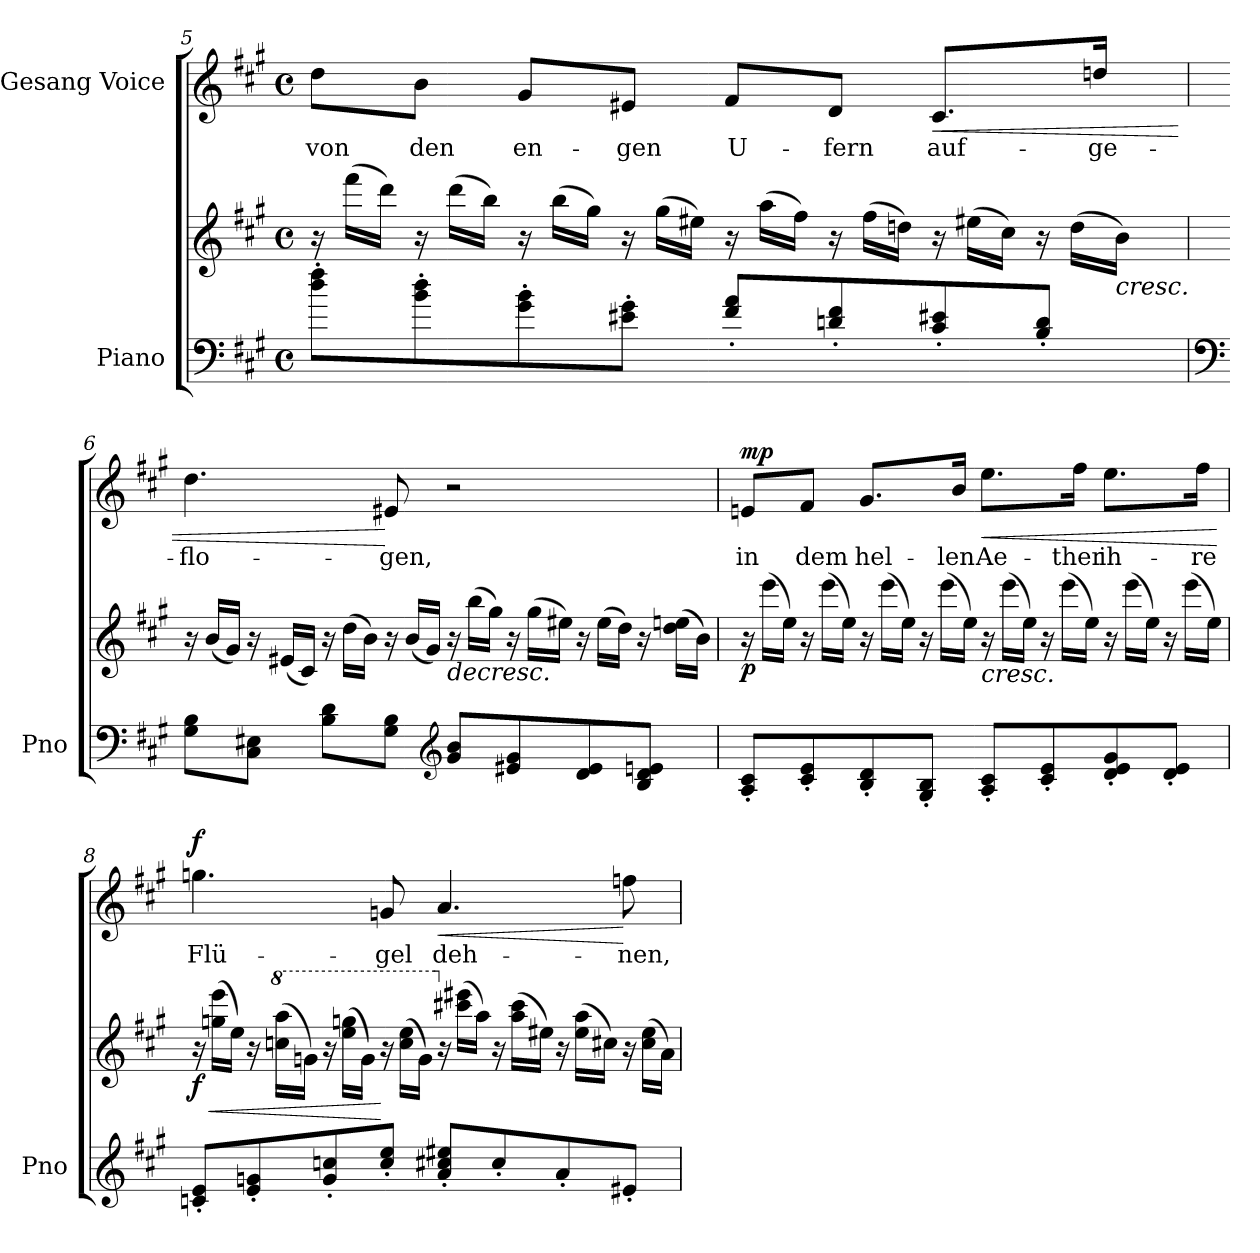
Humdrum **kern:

**kern	**kern	**dynam	**kern	**text	**dynam
*part2	*part2	*part2	*part1	*part1	*part1
*staff3	*staff2	*staff2/3	*staff1	*staff1	*staff1
*I"Piano	*	*	*I"Gesang Voice	*	*
*I'Pno	*	*	*	*	*
!!LO:LB:g=z
*clefF4	*clefG2	*	*clefG2	*	*
*k[f#c#g#]	*k[f#c#g#]	*	*k[f#c#g#]	*	*
*M4/4	*M4/4	*	*M4/4	*	*
*met(c)	*met(c)	*	*met(c)	*	*
*	*Xtuplet	*	*	*	*
=5	=5	=5	=5	=5	=5
!	!	!	!	!LO:LY:b	!
8dd\' 8ff#\'L	24r	.	8dd\L	von	.
.	(>24fff#\LL	.	.	.	.
.	24ddd\JJ)	.	.	.	.
!	!	!	!	!LO:LY:b	!
8b\' 8dd\'	24r	.	8b\J	den	.
.	(>24ddd\LL	.	.	.	.
.	24bb\JJ)	.	.	.	.
!	!	!	!	!LO:LY:b	!
8g#\' 8b\'	24r	.	8g#/L	en-	.
.	(>24bb\LL	.	.	.	.
.	24gg#\JJ)	.	.	.	.
!	!	!	!	!LO:LY:b	!
8e#X\' 8g#\'J	24r	.	8e#X/J	-gen	.
.	(>24gg#\LL	.	.	.	.
.	24ee#X\JJ)	.	.	.	.
!	!	!	!	!LO:LY:b	!
8f#/' 8a/'L	24r	.	8f#/L	U-	.
.	(>24aa\LL	.	.	.	.
.	24ff#\JJ)	.	.	.	.
!	!	!	!	!LO:LY:b	!
8dn/' 8f#/'	24r	.	8d/J	-fern	.
.	(>24ff#\LL	.	.	.	.
.	24ddn\JJ)	.	.	.	.
!	!	!	!	!LO:LY:b	!LO:HP:b
8c#/' 8e#X/'	24r	.	8.c#/L	auf-	<
.	(>24ee#X\LL	.	.	.	.
.	24cc#\JJ)	.	.	.	.
8B/' 8d/'J	24r	.	.	.	.
.	(>24dd\LL	.	.	.	.
!	!	!	!	!LO:LY:b	!
.	.	.	16ddn/Jk	-ge-	.
!	!	!LO:HP:b	!	!	!
.	24b\JJ)	<	.	.	.
=6	=6	=6	=6	=6	=6
*clefF4	*	*	*	*	*
!	!	!	!	!LO:LY:b	!
8G#\ 8B\L	24r	.	4.dd\	-flo-	.
.	(<24b/LL	.	.	.	.
.	24g#/JJ)	.	.	.	.
8C#\ 8E#X\J	24r	.	.	.	.
.	(<24e#X/LL	.	.	.	.
.	24c#/JJ)	.	.	.	.
8B\ 8d\L	24r	.	.	.	.
.	(>24dd\LL	.	.	.	.
.	24b\JJ)	.	.	.	.
!	!	!	!	!LO:LY:b	!
8G#\ 8B\J	24r	.	8e#X/	-gen,	[
.	(<24b/LL	.	.	.	.
.	24g#/JJ)	.	.	.	.
*clefG2	*	*	*	*	*
!	!	!LO:HP:b	!	!	!
8g#/ 8b/L	24r	>	2r	.	.
.	(>24bb\LL	.	.	.	.
.	24gg#\JJ)	.	.	.	.
8e#X/ 8g#/	24r	.	.	.	.
.	(>24gg#\LL	.	.	.	.
.	24ee#X\JJ)	.	.	.	.
8d/ 8e#/	24r	.	.	.	.
.	(>24ee#\LL	.	.	.	.
.	24dd\JJ)	.	.	.	.
8B/ 8d/ 8en/J	24r	.	.	.	.
.	(>24dd\ 24een\LL	.	.	.	.
.	24b\JJ)	.	.	.	.
.	.	[	.	.	.
!!LO:LB:g=z
=7	=7	=7	=7	=7	=7
!	!	!LO:DY:b	!	!LO:LY:b	!LO:DY:a
8A/' 8c#/'L	24r	p	8en/L	in	mp
.	(>24eee\LL	.	.	.	.
.	24ee\JJ)	.	.	.	.
!	!	!	!	!LO:LY:b	!
8c#/' 8e/'	24r	.	8f#/J	dem	.
.	(>24eee\LL	.	.	.	.
.	24ee\JJ)	.	.	.	.
!	!	!	!	!LO:LY:b	!
8B/' 8d/'	24r	.	8.g#/L	hel-	.
.	(>24eee\LL	.	.	.	.
.	24ee\JJ)	.	.	.	.
8G#/' 8B/'J	24r	.	.	.	.
.	(>24eee\LL	.	.	.	.
!	!	!	!	!LO:LY:b	!
.	.	.	16b/Jk	-len	.
.	24ee\JJ)	.	.	.	.
!	!	!LO:HP:b	!	!LO:LY:b	!LO:HP:b
8A/' 8c#/'L	24r	<	8.ee\L	Ae-	<
.	(>24eee\LL	.	.	.	.
.	24ee\JJ)	.	.	.	.
8c#/' 8e/'	24r	.	.	.	.
.	(>24eee\LL	.	.	.	.
!	!	!	!	!LO:LY:b	!
.	.	.	16ff#\Jk	-ther	.
.	24ee\JJ)	.	.	.	.
!	!	!	!	!LO:LY:b	!
8d/' 8e/' 8g#/'	24r	.	8.ee\L	ih-	.
.	(>24eee\LL	.	.	.	.
.	24ee\JJ)	.	.	.	.
8d/' 8e/'J	24r	.	.	.	.
.	(>24eee\LL	.	.	.	.
!	!	!	!	!LO:LY:b	!
.	.	.	16ff#\Jk	-re	.
.	24ee\JJ)	.	.	.	.
.	.	]	.	.	[
=8	=8	=8	=8	=8	=8
!	!	!LO:DY:b	!	!LO:LY:b	!LO:DY:a
8cn/' 8e/'L	24r	f	4.ggn\	Flü-	f
!	!	!LO:HP:b	!	!	!
.	(>24ggn\ 24eee\LL	<	.	.	.
.	24ee\JJ)	.	.	.	.
8e/' 8gn/'	24r	.	.	.	.
*	*8va	*	*	*	*
.	(>24cccn\ 24aaa\LL	.	.	.	.
.	24gg\JJ)	.	.	.	.
8g/' 8ccn/'	24r	.	.	.	.
.	(>24eee\ 24gggn\LL	.	.	.	.
.	24gg\JJ)	.	.	.	.
!	!	!	!	!LO:LY:b	!
8cc/' 8ee/'J	24r	[	8gn/	-gel	.
.	(>24ccc\ 24eee\LL	.	.	.	.
.	24gg\JJ)	.	.	.	.
*	*X8va	*	*	*	*
!	!	!	!	!LO:LY:b	!LO:HP:b
8a/' 8cc#X/' 8ee#X/'L	24r	.	4.a/	deh-	<
.	(>24ccc#X\ 24eee#X\LL	.	.	.	.
.	24aa\JJ)	.	.	.	.
8cc#'/	24r	.	.	.	.
.	(>24aa\ 24ccc#\LL	.	.	.	.
.	24ee#X\JJ)	.	.	.	.
8a'/	24r	.	.	.	.
.	(>24ee#\ 24aa\LL	.	.	.	.
.	24cc#\JJ)	.	.	.	.
!	!	!	!	!LO:LY:b	!
8e#X'/J	24r	.	8ffn\	-nen,	[
.	(>24cc#\ 24ee#\LL	[	.	.	.
.	24a\JJ)	.	.	.	.
=	=	=	=	=	=
*-	*-	*-	*-	*-	*-
